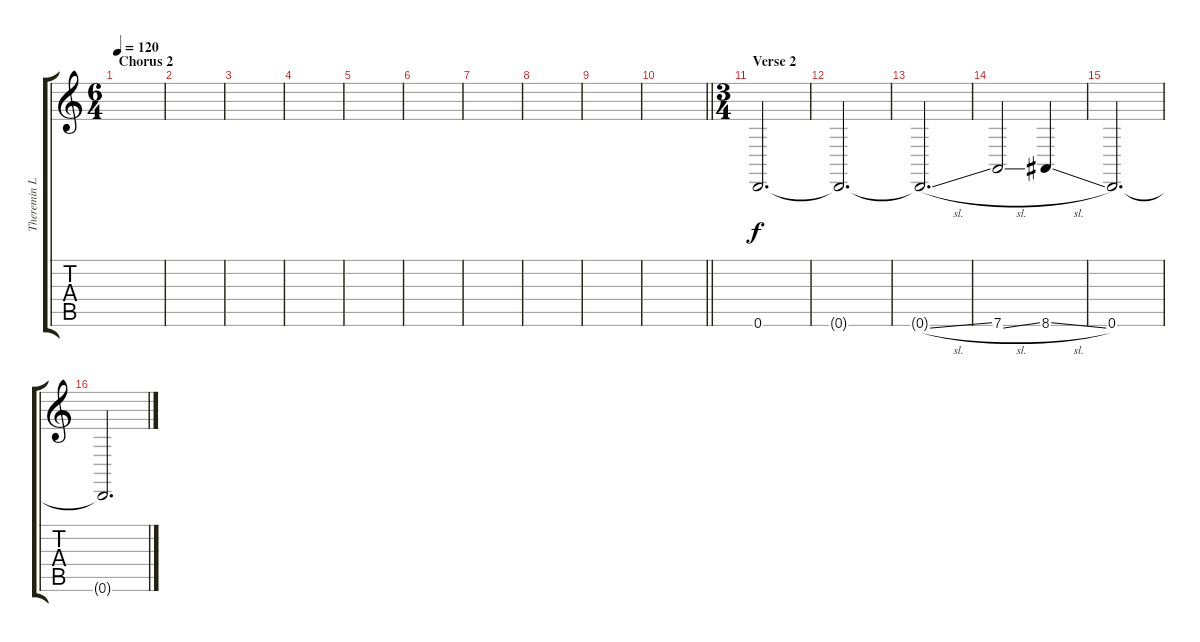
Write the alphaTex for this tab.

\track ("Theremin Lux" "Theremin L") {solo instrument lead1square}
\staff {score tabs}
\tuning (E4 B3 G3 D3 A2 D2) {hide}
\ts (6 4)
\section ("" "Chorus 2")
\tempo 120
\clef g2
\ks c
|
|
|
|
|
|
|
|
|
\barLineRight lightlight
|
\ts (3 4)
\section ("" "Verse 2")
0.6.2{d} |
0.6{t}.2{d} |
0.6{sl t}.2{d} |
7.6{sl}.2 8.6{sl}.4 |
0.6.2{d} |
0.6{t}.2{d}
